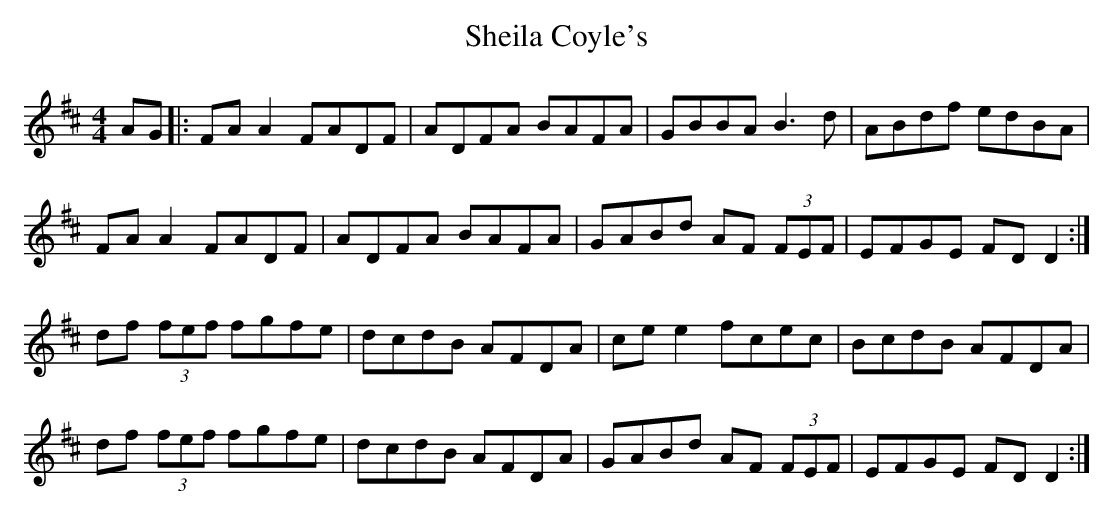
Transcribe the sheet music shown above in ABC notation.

X:1
T: Sheila Coyle's
M: 4/4
L: 1/8
K: D
AG |: FA A2 FADF |ADFA BAFA |GBBA B3 d |ABdf edBA |
FA A2 FADF | ADFA BAFA | GABd AF (3FEF |EFGE FD D2 :|
df (3fef fgfe |dcdB AFDA |ce e2 fcec |BcdB AFDA |
df (3fef fgfe |dcdB AFDA |GABd AF (3FEF |EFGE FD D2 :|
